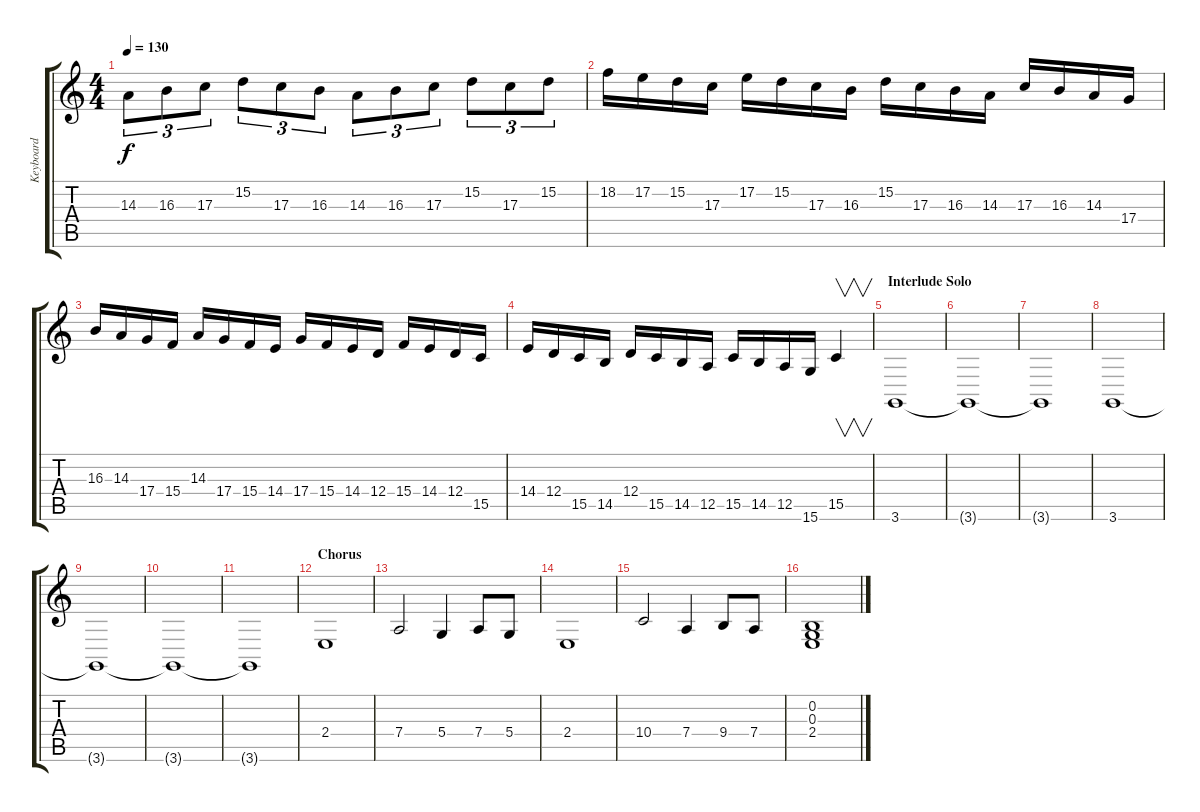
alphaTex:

\track ("Keyboard" "Keyboard") {instrument drawbarorgan}
\staff {score tabs}
\tuning (E4 B3 G3 D3 A2 E2) {hide}
\ts (4 4)
\tempo 130
\clef g2
\ks c
14.3.8{tu (3 2) dy f} 16.3.8{tu (3 2)} 17.3.8{tu (3 2)} 15.2.8{tu (3 2)} 17.3.8{tu (3 2)} 16.3.8{tu (3 2)} 14.3.8{tu (3 2)} 16.3.8{tu (3 2)} 17.3.8{tu (3 2)} 15.2.8{tu (3 2)} 17.3.8{tu (3 2)} 15.2.8{tu (3 2)} |
18.2.16 17.2.16 15.2.16 17.3.16 17.2.16 15.2.16 17.3.16 16.3.16 15.2.16 17.3.16 16.3.16 14.3.16 17.3.16 16.3.16 14.3.16 17.4.16 |
16.3.16 14.3.16 17.4.16 15.4.16 14.3.16 17.4.16 15.4.16 14.4.16 17.4.16 15.4.16 14.4.16 12.4.16 15.4.16 14.4.16 12.4.16 15.5.16 |
14.4.16 12.4.16 15.5.16 14.5.16 12.4.16 15.5.16 14.5.16 12.5.16 15.5.16 14.5.16 12.5.16 15.6.16 15.5.4{v} |
\section ("" "Interlude Solo")
3.6.1{instrument drawbarorgan} |
3.6{t}.1 |
3.6{t}.1 |
3.6.1 |
3.6{t}.1 |
3.6{t}.1 |
3.6{t}.1 |
\section ("" "Chorus")
2.4.1 |
7.4.2 5.4.4 7.4.8 5.4.8 |
2.4.1 |
10.4.2 7.4.4 9.4.8 7.4.8 |
(0.2 0.3 2.4).1
